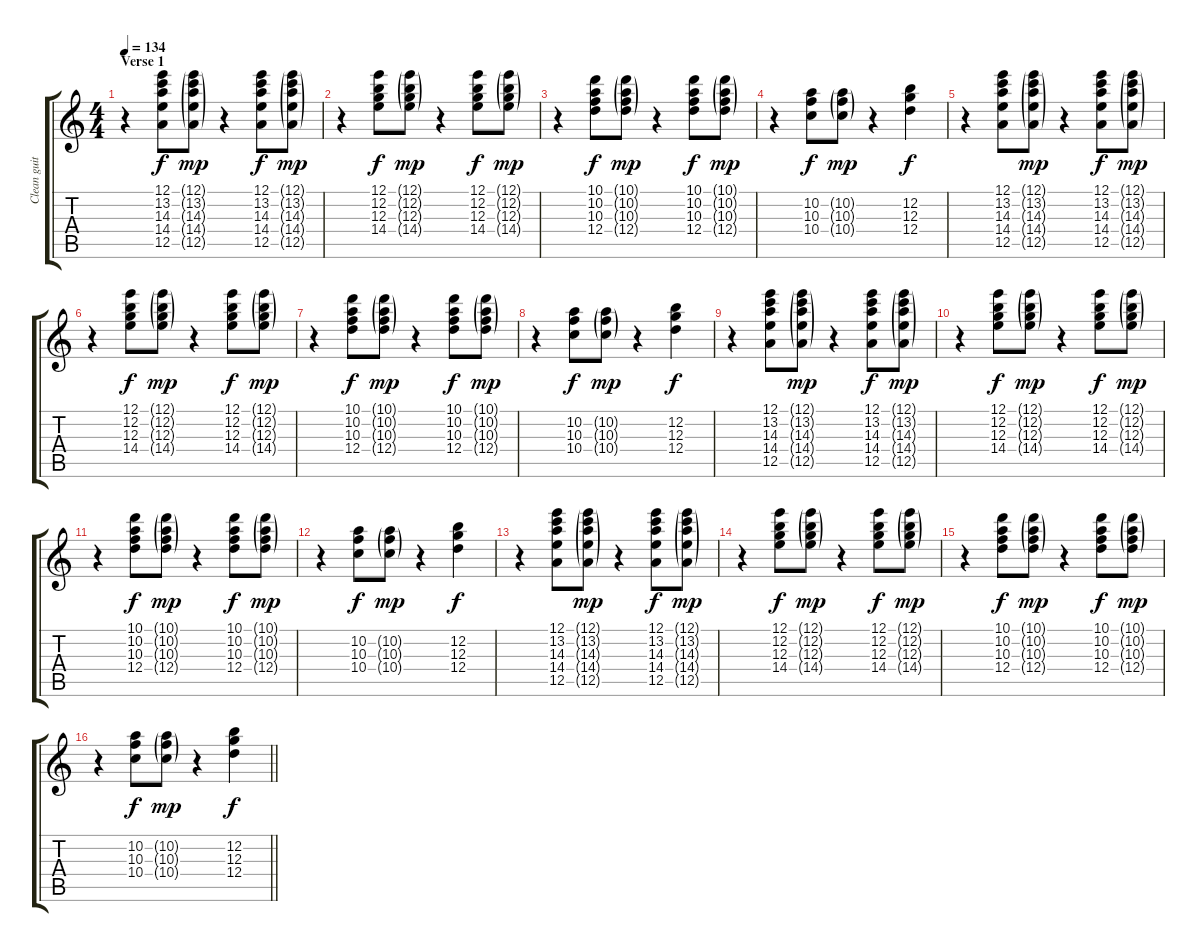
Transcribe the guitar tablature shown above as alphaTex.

\track ("Clean guitar" "Clean guit") {instrument electricguitarclean}
\staff {score tabs}
\tuning (E4 B3 G3 D3 A2 E2) {hide}
\ts (4 4)
\section ("" "Verse 1")
\tempo 134
\clef g2
\ks c
r.4{dy f} (12.1 13.2 14.3 14.4 12.5).8 (12.1{g} 13.2{g} 14.3{g} 14.4{g} 12.5{g}).8{dy mp} r.4 (12.1 13.2 14.3 14.4 12.5).8{dy f} (12.1{g} 13.2{g} 14.3{g} 14.4{g} 12.5{g}).8{dy mp} |
r.4 (12.1 12.2 12.3 14.4).8{dy f} (12.1{g} 12.2{g} 12.3{g} 14.4{g}).8{dy mp} r.4 (12.1 12.2 12.3 14.4).8{dy f} (12.1{g} 12.2{g} 12.3{g} 14.4{g}).8{dy mp} |
r.4 (10.1 10.2 10.3 12.4).8{dy f} (10.1{g} 10.2{g} 10.3{g} 12.4{g}).8{dy mp} r.4 (10.1 10.2 10.3 12.4).8{dy f} (10.1{g} 10.2{g} 10.3{g} 12.4{g}).8{dy mp} |
r.4 (10.2 10.3 10.4).8{dy f} (10.2{g} 10.3{g} 10.4{g}).8{dy mp} r.4 (12.2 12.3 12.4).4{dy f} |
r.4 (12.1 13.2 14.3 14.4 12.5).8 (12.1{g} 13.2{g} 14.3{g} 14.4{g} 12.5{g}).8{dy mp} r.4 (12.1 13.2 14.3 14.4 12.5).8{dy f} (12.1{g} 13.2{g} 14.3{g} 14.4{g} 12.5{g}).8{dy mp} |
r.4 (12.1 12.2 12.3 14.4).8{dy f} (12.1{g} 12.2{g} 12.3{g} 14.4{g}).8{dy mp} r.4 (12.1 12.2 12.3 14.4).8{dy f} (12.1{g} 12.2{g} 12.3{g} 14.4{g}).8{dy mp} |
r.4 (10.1 10.2 10.3 12.4).8{dy f} (10.1{g} 10.2{g} 10.3{g} 12.4{g}).8{dy mp} r.4 (10.1 10.2 10.3 12.4).8{dy f} (10.1{g} 10.2{g} 10.3{g} 12.4{g}).8{dy mp} |
r.4 (10.2 10.3 10.4).8{dy f} (10.2{g} 10.3{g} 10.4{g}).8{dy mp} r.4 (12.2 12.3 12.4).4{dy f} |
r.4 (12.1 13.2 14.3 14.4 12.5).8 (12.1{g} 13.2{g} 14.3{g} 14.4{g} 12.5{g}).8{dy mp} r.4 (12.1 13.2 14.3 14.4 12.5).8{dy f} (12.1{g} 13.2{g} 14.3{g} 14.4{g} 12.5{g}).8{dy mp} |
r.4 (12.1 12.2 12.3 14.4).8{dy f} (12.1{g} 12.2{g} 12.3{g} 14.4{g}).8{dy mp} r.4 (12.1 12.2 12.3 14.4).8{dy f} (12.1{g} 12.2{g} 12.3{g} 14.4{g}).8{dy mp} |
r.4 (10.1 10.2 10.3 12.4).8{dy f} (10.1{g} 10.2{g} 10.3{g} 12.4{g}).8{dy mp} r.4 (10.1 10.2 10.3 12.4).8{dy f} (10.1{g} 10.2{g} 10.3{g} 12.4{g}).8{dy mp} |
r.4 (10.2 10.3 10.4).8{dy f} (10.2{g} 10.3{g} 10.4{g}).8{dy mp} r.4 (12.2 12.3 12.4).4{dy f} |
r.4 (12.1 13.2 14.3 14.4 12.5).8 (12.1{g} 13.2{g} 14.3{g} 14.4{g} 12.5{g}).8{dy mp} r.4 (12.1 13.2 14.3 14.4 12.5).8{dy f} (12.1{g} 13.2{g} 14.3{g} 14.4{g} 12.5{g}).8{dy mp} |
r.4 (12.1 12.2 12.3 14.4).8{dy f} (12.1{g} 12.2{g} 12.3{g} 14.4{g}).8{dy mp} r.4 (12.1 12.2 12.3 14.4).8{dy f} (12.1{g} 12.2{g} 12.3{g} 14.4{g}).8{dy mp} |
r.4 (10.1 10.2 10.3 12.4).8{dy f} (10.1{g} 10.2{g} 10.3{g} 12.4{g}).8{dy mp} r.4 (10.1 10.2 10.3 12.4).8{dy f} (10.1{g} 10.2{g} 10.3{g} 12.4{g}).8{dy mp} |
\barLineRight lightlight
r.4 (10.2 10.3 10.4).8{dy f} (10.2{g} 10.3{g} 10.4{g}).8{dy mp} r.4 (12.2 12.3 12.4).4{dy f}
